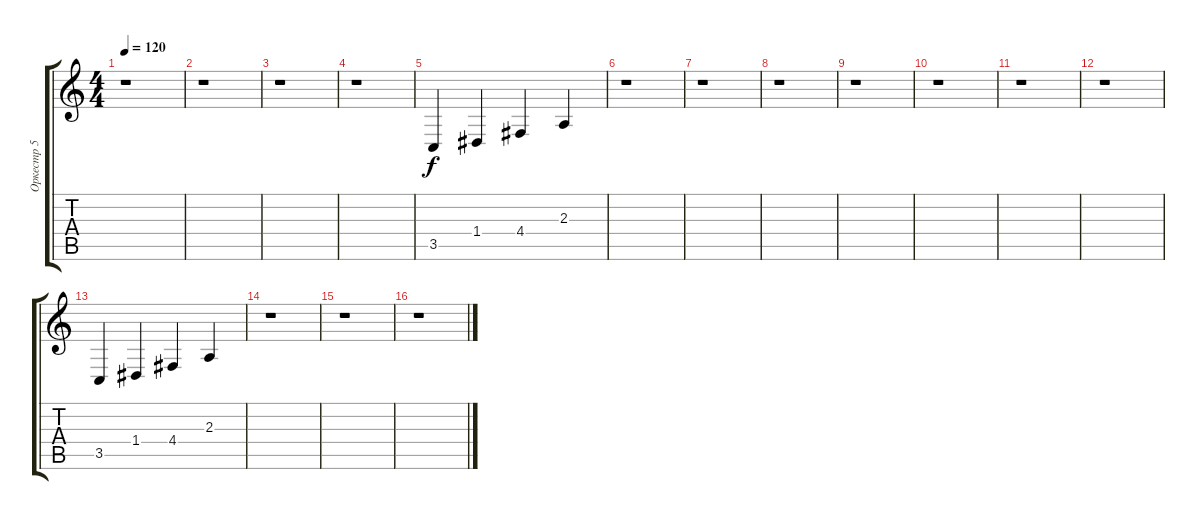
\track ("Оркестр 5" "Оркестр 5") {instrument frenchhorn}
\staff {score tabs}
\tuning (E4 B3 G3 D3 A2 E2) {hide}
\ts (4 4)
\tempo 120
\clef g2
\ks c
r.1{dy f} |
r.1 |
r.1 |
r.1 |
3.5.4 1.4.4 4.4.4 2.3.4 |
r.1 |
r.1 |
r.1 |
r.1 |
r.1 |
r.1 |
r.1 |
3.5.4 1.4.4 4.4.4 2.3.4 |
r.1 |
r.1 |
r.1
